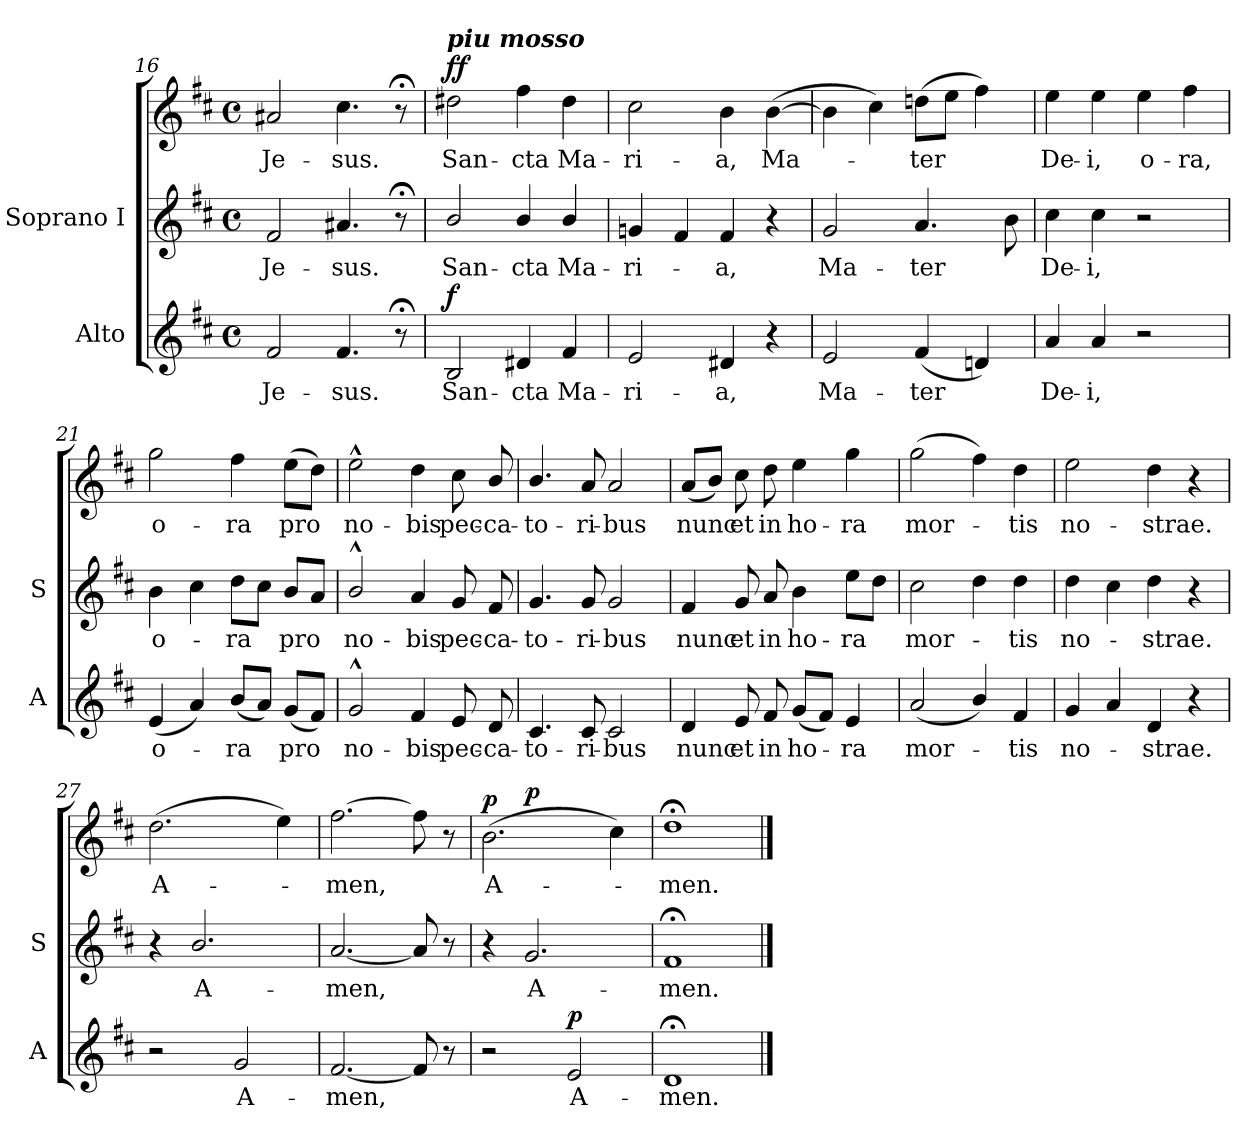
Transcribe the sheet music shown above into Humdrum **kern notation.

**kern	**text	**dynam	**kern	**text	**kern	**text	**dynam
*part2	*part2	*part2	*part1	*part1	*part1	*part1	*part1
*staff3	*staff3	*staff3	*staff2	*staff2	*staff1	*staff1	*staff1/2
*I"Alto	*	*	*I"Soprano I	*	*	*	*
*I'A	*	*	*I'S	*	*	*	*
!!LO:LB:g=z
*clefG2	*	*	*clefG2	*	*clefG2	*	*
*k[f#c#]	*	*	*k[f#c#]	*	*k[f#c#]	*	*
*D:	*	*	*D:	*	*D:	*	*
*M4/4	*	*	*M4/4	*	*M4/4	*	*
*met(c)	*	*	*met(c)	*	*met(c)	*	*
=16	=16	=16	=16	=16	=16	=16	=16
!	!LO:LY:b	!	!	!LO:LY:b	!	!LO:LY:b	!
2f#	Je-	.	2f#	Je-	2a#X	Je-	.
!	!LO:LY:b	!	!	!LO:LY:b	!	!LO:LY:b	!
4.f#	-sus.	.	4.a#X	-sus.	4.cc#	-sus.	.
8r;<	.	.	8r;<	.	8r;<	.	.
=17	=17	=17	=17	=17	=17	=17	=17
!	!	!	!	!	!LO:TX:a:Bi:t=piu mosso	!	!
!	!LO:LY:b	!LO:DY:b	!	!LO:LY:b	!	!LO:LY:b	!LO:DY:b=2
!	!	!	!	!	!	!	!LO:DY:n=1:b
2B	San-	f	2b/	-San-	2dd#X	San-	f f
!	!LO:LY:b	!	!	!LO:LY:b	!	!LO:LY:b	!
4d#X	-cta	.	4b/	-cta	4ff#	-cta	.
!	!LO:LY:b	!	!	!LO:LY:b	!	!LO:LY:b	!
4f#	Ma-	.	4b/	Ma-	4dd#	Ma-	.
=18	=18	=18	=18	=18	=18	=18	=18
!	!LO:LY:b	!	!	!LO:LY:b	!	!LO:LY:b	!
2e	-ri-	.	4gn	ri-	2cc#	-ri-	.
.	.	.	4f#	.	.	.	.
!	!LO:LY:b	!	!	!LO:LY:b	!	!LO:LY:b	!
4d#X	-a,	.	4f#	a,	4b	-a,	.
!	!	!	!	!	!	!LO:LY:b	!
4r	.	.	4r	.	(>[4b	Ma-	.
=19	=19	=19	=19	=19	=19	=19	=19
!	!LO:LY:b	!	!	!LO:LY:b	!	!	!
2e	Ma-	.	2g	Ma-	4b]	.	.
.	.	.	.	.	4cc#)	.	.
!	!LO:LY:b	!	!	!LO:LY:b	!	!LO:LY:b	!
(<4f#	-ter	.	4.a	-ter	(>8ddnL	ter	.
.	.	.	.	.	8eeJ	.	.
4dn)	.	.	.	.	4ff#)	.	.
.	.	.	8b	.	.	.	.
=20	=20	=20	=20	=20	=20	=20	=20
!	!LO:LY:b	!	!	!LO:LY:b	!	!LO:LY:b	!
4a	De-	.	4cc#	De-	4ee	De-	.
!	!LO:LY:b	!	!	!LO:LY:b	!	!LO:LY:b	!
4a	-i,	.	4cc#	-i,	4ee	-i,	.
!	!	!	!	!	!	!LO:LY:b	!
2r	.	.	2r	.	4ee	o-	.
!	!	!	!	!	!	!LO:LY:b	!
.	.	.	.	.	4ff#	-ra,	.
=21	=21	=21	=21	=21	=21	=21	=21
!	!LO:LY:b	!	!	!LO:LY:b	!	!LO:LY:b	!
(4e	o-	.	4b	o-	2gg	o-	.
4a)	.	.	4cc#	.	.	.	.
!	!LO:LY:b	!	!	!LO:LY:b	!	!LO:LY:b	!
(<8bL	ra	.	8ddL	ra	4ff#	-ra	.
8aJ)	.	.	8cc#J	.	.	.	.
!	!LO:LY:b	!	!	!LO:LY:b	!	!LO:LY:b	!
(<8gL	pro	.	8bL	pro	(>8eeL	pro	.
8f#J)	.	.	8aJ	.	8ddJ)	.	.
=22	=22	=22	=22	=22	=22	=22	=22
!	!LO:LY:b	!	!	!LO:LY:b	!	!LO:LY:b	!
2g^^	no-	.	2b^^/	-no-	2ee^^	no-	.
!	!LO:LY:b	!	!	!LO:LY:b	!	!LO:LY:b	!
4f#	-bis	.	4a	-bis	4dd	-bis	.
!	!LO:LY:b	!	!	!LO:LY:b	!	!LO:LY:b	!
8e	pec-	.	8g	pec-	8cc#	pec-	.
!	!LO:LY:b	!	!	!LO:LY:b	!	!LO:LY:b	!
8d	-ca-	.	8f#	-ca-	8b/	-ca-	.
!!LO:LB:g=z
=23	=23	=23	=23	=23	=23	=23	=23
!	!LO:LY:b	!	!	!LO:LY:b	!	!LO:LY:b	!
4.c#	-to-	.	4.g	to-	4.b/	-to-	.
!	!LO:LY:b	!	!	!LO:LY:b	!	!LO:LY:b	!
8c#	-ri-	.	8g	-ri-	8a	-ri-	.
!	!LO:LY:b	!	!	!LO:LY:b	!	!LO:LY:b	!
2c#	-bus	.	2g	-bus	2a	-bus	.
=24	=24	=24	=24	=24	=24	=24	=24
!	!LO:LY:b	!	!	!LO:LY:b	!	!LO:LY:b	!
4d	nunc	.	4f#	nunc	(<8aL	nunc	.
.	.	.	.	.	8bJ)	.	.
!	!LO:LY:b	!	!	!LO:LY:b	!	!LO:LY:b	!
8e	et	.	8g	et	8cc#	et	.
!	!LO:LY:b	!	!	!LO:LY:b	!	!LO:LY:b	!
8f#	in	.	8a	in	8dd	in	.
!	!LO:LY:b	!	!	!LO:LY:b	!	!LO:LY:b	!
(<8gL	ho-	.	4b	ho-	4ee	ho-	.
8f#J)	.	.	.	.	.	.	.
!	!LO:LY:b	!	!	!LO:LY:b	!	!LO:LY:b	!
4e	ra	.	8eeL	-ra	4gg	-ra	.
.	.	.	8ddJ	.	.	.	.
=25	=25	=25	=25	=25	=25	=25	=25
!	!LO:LY:b	!	!	!LO:LY:b	!	!LO:LY:b	!
(<2a	mor-	.	2cc#	mor-	(>2gg	mor-	.
4b/)	.	.	4dd	.	4ff#)	.	.
!	!LO:LY:b	!	!	!LO:LY:b	!	!LO:LY:b	!
4f#	tis	.	4dd	tis	4dd	tis	.
=26	=26	=26	=26	=26	=26	=26	=26
!	!LO:LY:b	!	!	!LO:LY:b	!	!LO:LY:b	!
4g	no-	.	4dd	no-	2ee	no-	.
4a	.	.	4cc#	.	.	.	.
!	!LO:LY:b	!	!	!LO:LY:b	!	!LO:LY:b	!
4d	strae.	.	4dd	strae.	4dd	-strae.	.
4r	.	.	4r	.	4r	.	.
=27	=27	=27	=27	=27	=27	=27	=27
!	!	!	!	!	!	!LO:LY:b	!
2r	.	.	4r	.	(>2.dd	A-	.
!	!	!	!	!LO:LY:b	!	!	!
.	.	.	2.b/	A-	.	.	.
!	!LO:LY:b	!	!	!	!	!	!
2g	A-	.	.	.	.	.	.
.	.	.	.	.	4ee)	.	.
=28	=28	=28	=28	=28	=28	=28	=28
!	!LO:LY:b	!	!	!LO:LY:b	!	!LO:LY:b	!
[2.f#	-men,	.	[2.a	men,	[2.ff#	-men,	.
8f#]	.	.	8a]	.	8ff#]	.	.
8r	.	.	8r	.	8r	.	.
=29	=29	=29	=29	=29	=29	=29	=29
!	!	!	!	!	!	!LO:LY:b	!LO:DY:b
2r	.	.	4r	.	(>2.b	A-	p
!	!	!	!	!LO:LY:b	!	!	!LO:DY:b=2
.	.	.	2.g	A-	.	.	p
!	!LO:LY:b	!LO:DY:b	!	!	!	!	!
2e	A-	p	.	.	.	.	.
.	.	.	.	.	4cc#)	.	.
=30	=30	=30	=30	=30	=30	=30	=30
!	!LO:LY:b	!	!	!LO:LY:b	!	!LO:LY:b	!
1d;<	-men.	.	1f#;<	men.	1dd;<	-men.	.
==	==	==	==	==	==	==	==
*-	*-	*-	*-	*-	*-	*-	*-
